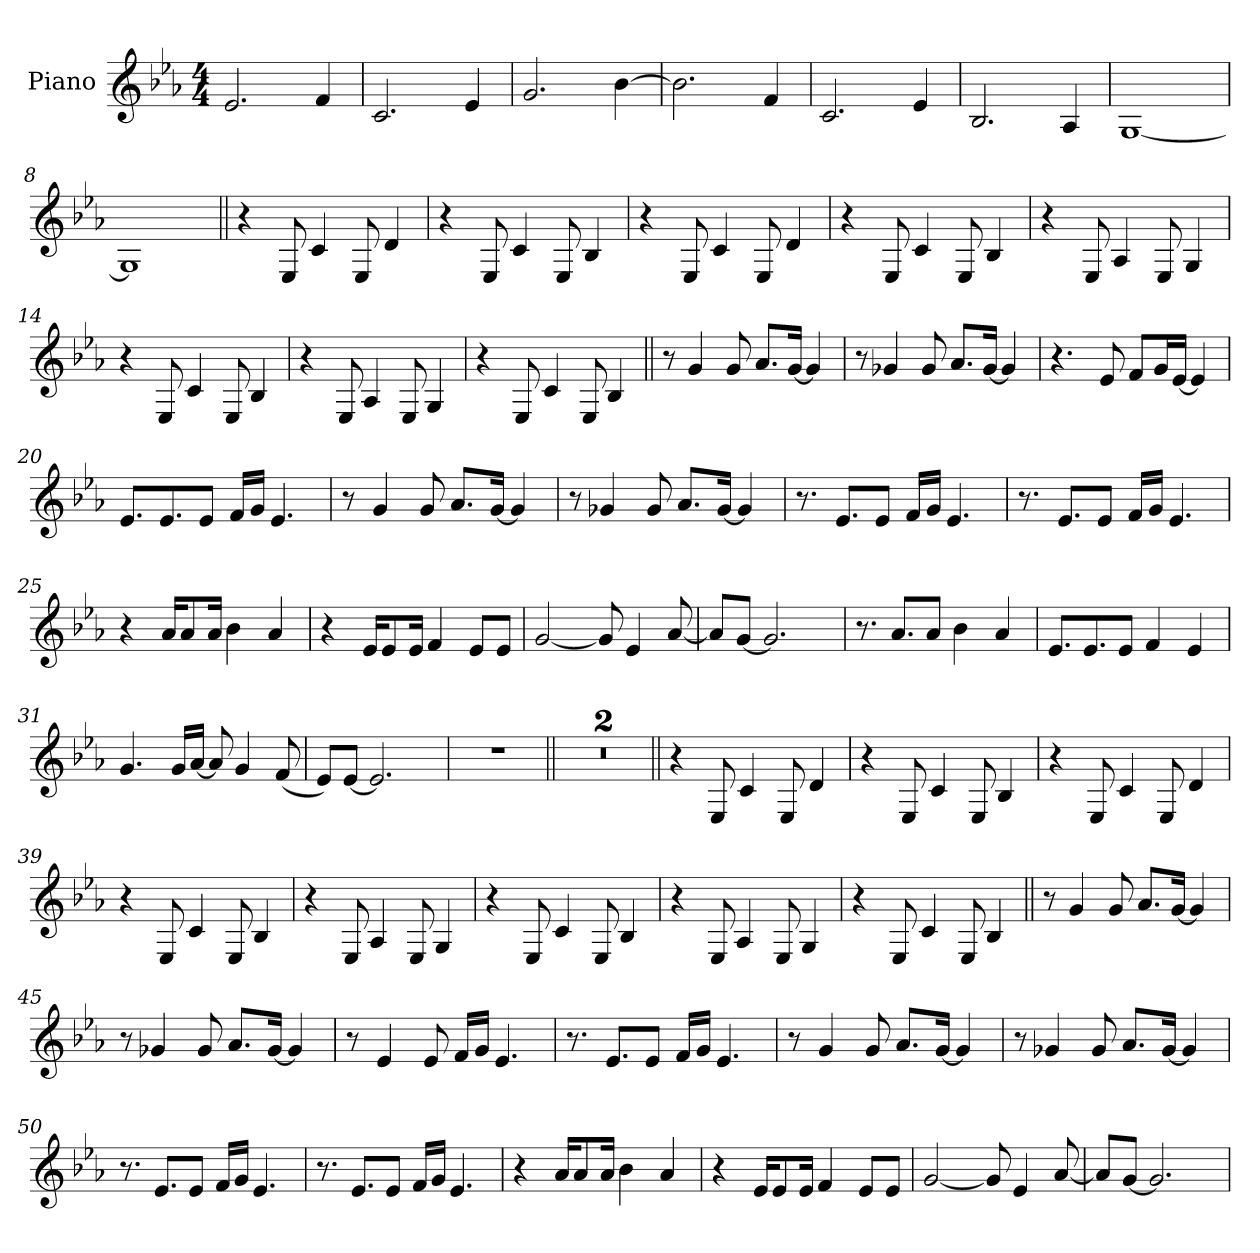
**kern
*part1
*staff1
*I"Piano
*I'Pno.
*clefG2
*k[b-e-a-]
*M4/4
=1
2.e-!
4f!
=2
2.c!
4e-!
=3
2.g!
[4b-!
=4
2.b-!]
4f!
=5
2.c!
4e-!
=6
2.B-!
4A-!
=7
[1G!
=8
1G!]
=9||
4r
8E-!
4c!
8E-!
4d!
=10
4r
8E-!
4c!
8E-!
4B-!
=11
4r
8E-!
4c!
8E-!
4d!
=12
4r
8E-!
4c!
8E-!
4B-!
=13
4r
8E-!
4A-!
8E-!
4G!
=14
4r
8E-!
4c!
8E-!
4B-!
=15
4r
8E-!
4A-!
8E-!
4G!
=16
4r
8E-!
4c!
8E-!
4B-!
=17||
8r
4g
8g
8.a-L
[16gJk
4g]
=18
8r
4g-X
8g-
8.a-L
[16g-Jk
4g-]
=19
4.r
8e-
8fL
16gL
[16e-JJ
4e-]
=20
8.e-L
8.e-
8e-J
16fLL
16gJJ
4.e-
=21
8r
4g
8g
8.a-L
[16gJk
4g]
=22
8r
4g-X
8g-
8.a-L
[16g-Jk
4g-]
=23
8.r
8.e-L
8e-J
16fLL
16gJJ
4.e-
=24
8.r
8.e-L
8e-J
16fLL
16gJJ
4.e-
=25
4r
16a-KL
8a-
16a-Jk
4b-
4a-
=26
4r
16e-KL
8e-
16e-Jk
4f
8e-L
8e-J
=27
[2g
8g]
4e-
[8a-
=28
8a-L]
[8gJ
2.g]
=29
8.r
8.a-L
8a-J
4b-
4a-
=30
8.e-L
8.e-
8e-J
4f
4e-
=31
4.g
16gLL
[16a-JJ
8a-]
4g
(8f
=32
8e-L)
[8e-J
2.e-]
=33
1r
=34||
1r
=35
1r
=36||
4r
8E-!
4c!
8E-!
4d!
=37
4r
8E-!
4c!
8E-!
4B-!
=38
4r
8E-!
4c!
8E-!
4d!
=39
4r
8E-!
4c!
8E-!
4B-!
=40
4r
8E-!
4A-!
8E-!
4G!
=41
4r
8E-!
4c!
8E-!
4B-!
=42
4r
8E-!
4A-!
8E-!
4G!
=43
4r
8E-!
4c!
8E-!
4B-!
=44||
8r
4g
8g
8.a-L
[16gJk
4g]
=45
8r
4g-X
8g-
8.a-L
[16g-Jk
4g-]
=46
8r
4e-
8e-
16fLL
16gJJ
4.e-
=47
8.r
8.e-L
8e-J
16fLL
16gJJ
4.e-
=48
8r
4g
8g
8.a-L
[16gJk
4g]
=49
8r
4g-X
8g-
8.a-L
[16g-Jk
4g-]
=50
8.r
8.e-L
8e-J
16fLL
16gJJ
4.e-
=51
8.r
8.e-L
8e-J
16fLL
16gJJ
4.e-
=52
4r
16a-KL
8a-
16a-Jk
4b-
4a-
=53
4r
16e-KL
8e-
16e-Jk
4f
8e-L
8e-J
=54
[2g
8g]
4e-
[8a-
=55
8a-L]
[8gJ
2.g]
=
*-
